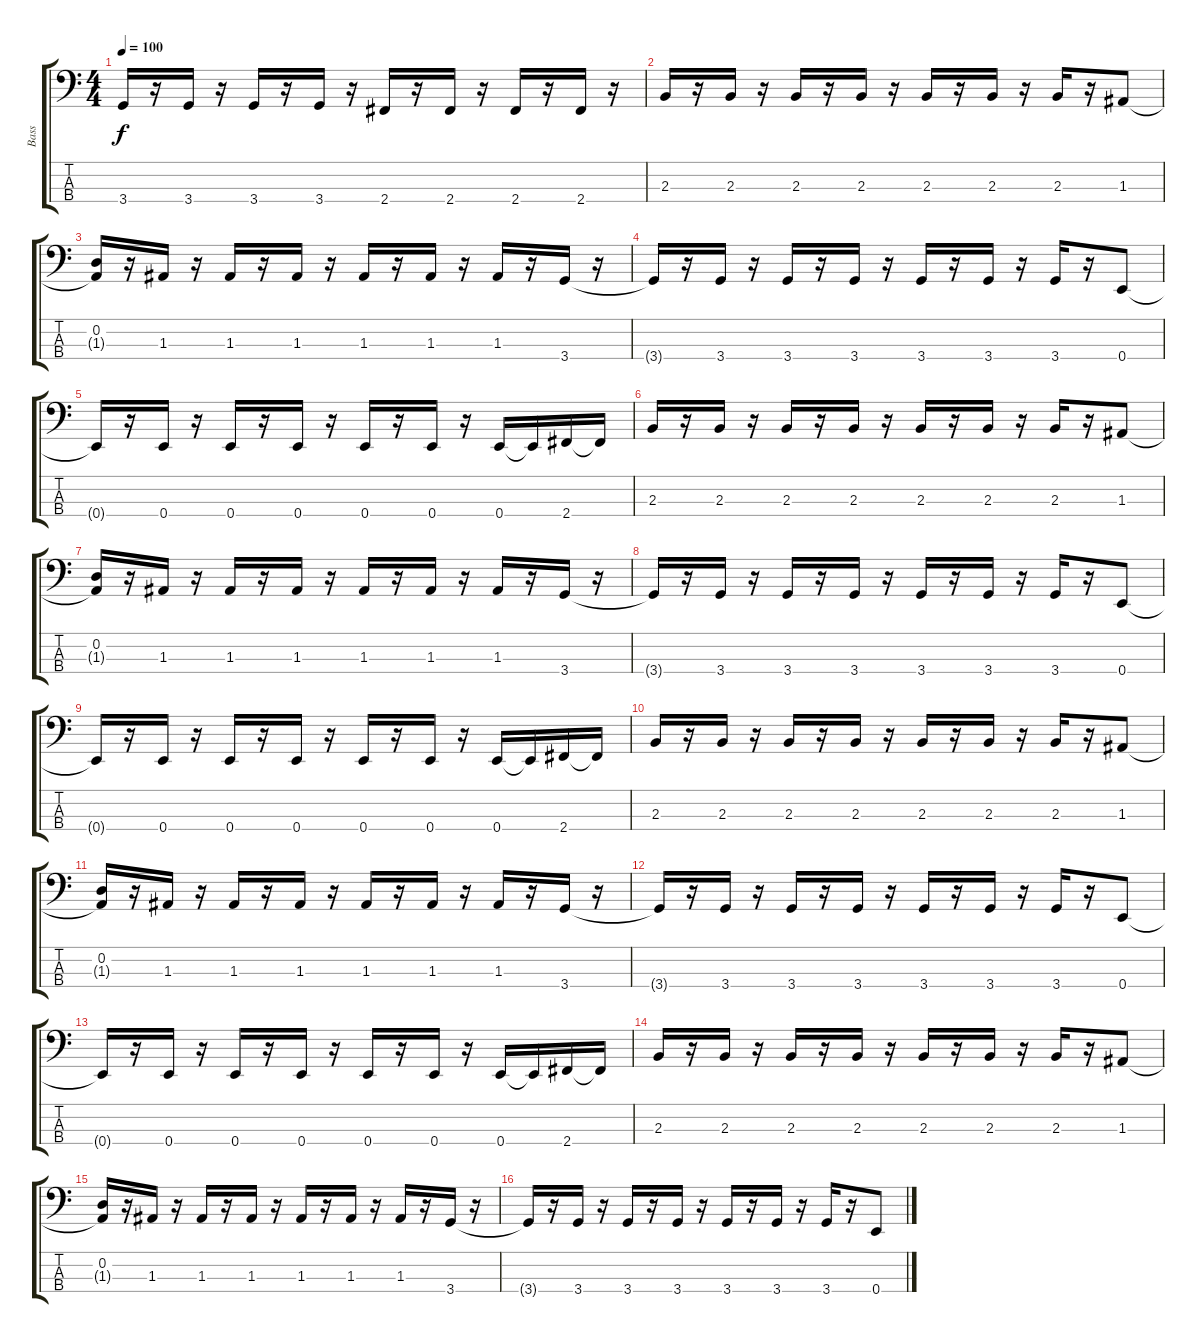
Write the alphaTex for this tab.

\track ("Bass" "Bass") {instrument electricbasspick}
\staff {score tabs}
\tuning (G2 D2 A1 E1) {hide}
\ts (4 4)
\tempo 100
\clef f4
\ks c
3.4.16{dy f} r.16 3.4.16 r.16 3.4.16 r.16 3.4.16 r.16 2.4.16 r.16 2.4.16 r.16 2.4.16 r.16 2.4.16 r.16 |
2.3.16 r.16 2.3.16 r.16 2.3.16 r.16 2.3.16 r.16 2.3.16 r.16 2.3.16 r.16 2.3.16 r.16 1.3.8 |
(0.2 1.3{t}).16 r.16 1.3.16 r.16 1.3.16 r.16 1.3.16 r.16 1.3.16 r.16 1.3.16 r.16 1.3.16 r.16 3.4.16 r.16 |
3.4{t}.16 r.16 3.4.16 r.16 3.4.16 r.16 3.4.16 r.16 3.4.16 r.16 3.4.16 r.16 3.4.16 r.16 0.4.8 |
0.4{t}.16 r.16 0.4.16 r.16 0.4.16 r.16 0.4.16 r.16 0.4.16 r.16 0.4.16 r.16 0.4.16 0.4{t}.16 2.4.16 2.4{t}.16 |
2.3.16 r.16 2.3.16 r.16 2.3.16 r.16 2.3.16 r.16 2.3.16 r.16 2.3.16 r.16 2.3.16 r.16 1.3.8 |
(0.2 1.3{t}).16 r.16 1.3.16 r.16 1.3.16 r.16 1.3.16 r.16 1.3.16 r.16 1.3.16 r.16 1.3.16 r.16 3.4.16 r.16 |
3.4{t}.16 r.16 3.4.16 r.16 3.4.16 r.16 3.4.16 r.16 3.4.16 r.16 3.4.16 r.16 3.4.16 r.16 0.4.8 |
0.4{t}.16 r.16 0.4.16 r.16 0.4.16 r.16 0.4.16 r.16 0.4.16 r.16 0.4.16 r.16 0.4.16 0.4{t}.16 2.4.16 2.4{t}.16 |
2.3.16 r.16 2.3.16 r.16 2.3.16 r.16 2.3.16 r.16 2.3.16 r.16 2.3.16 r.16 2.3.16 r.16 1.3.8 |
(0.2 1.3{t}).16 r.16 1.3.16 r.16 1.3.16 r.16 1.3.16 r.16 1.3.16 r.16 1.3.16 r.16 1.3.16 r.16 3.4.16 r.16 |
3.4{t}.16 r.16 3.4.16 r.16 3.4.16 r.16 3.4.16 r.16 3.4.16 r.16 3.4.16 r.16 3.4.16 r.16 0.4.8 |
0.4{t}.16 r.16 0.4.16 r.16 0.4.16 r.16 0.4.16 r.16 0.4.16 r.16 0.4.16 r.16 0.4.16 0.4{t}.16 2.4.16 2.4{t}.16 |
2.3.16 r.16 2.3.16 r.16 2.3.16 r.16 2.3.16 r.16 2.3.16 r.16 2.3.16 r.16 2.3.16 r.16 1.3.8 |
(0.2 1.3{t}).16 r.16 1.3.16 r.16 1.3.16 r.16 1.3.16 r.16 1.3.16 r.16 1.3.16 r.16 1.3.16 r.16 3.4.16 r.16 |
3.4{t}.16 r.16 3.4.16 r.16 3.4.16 r.16 3.4.16 r.16 3.4.16 r.16 3.4.16 r.16 3.4.16 r.16 0.4.8
